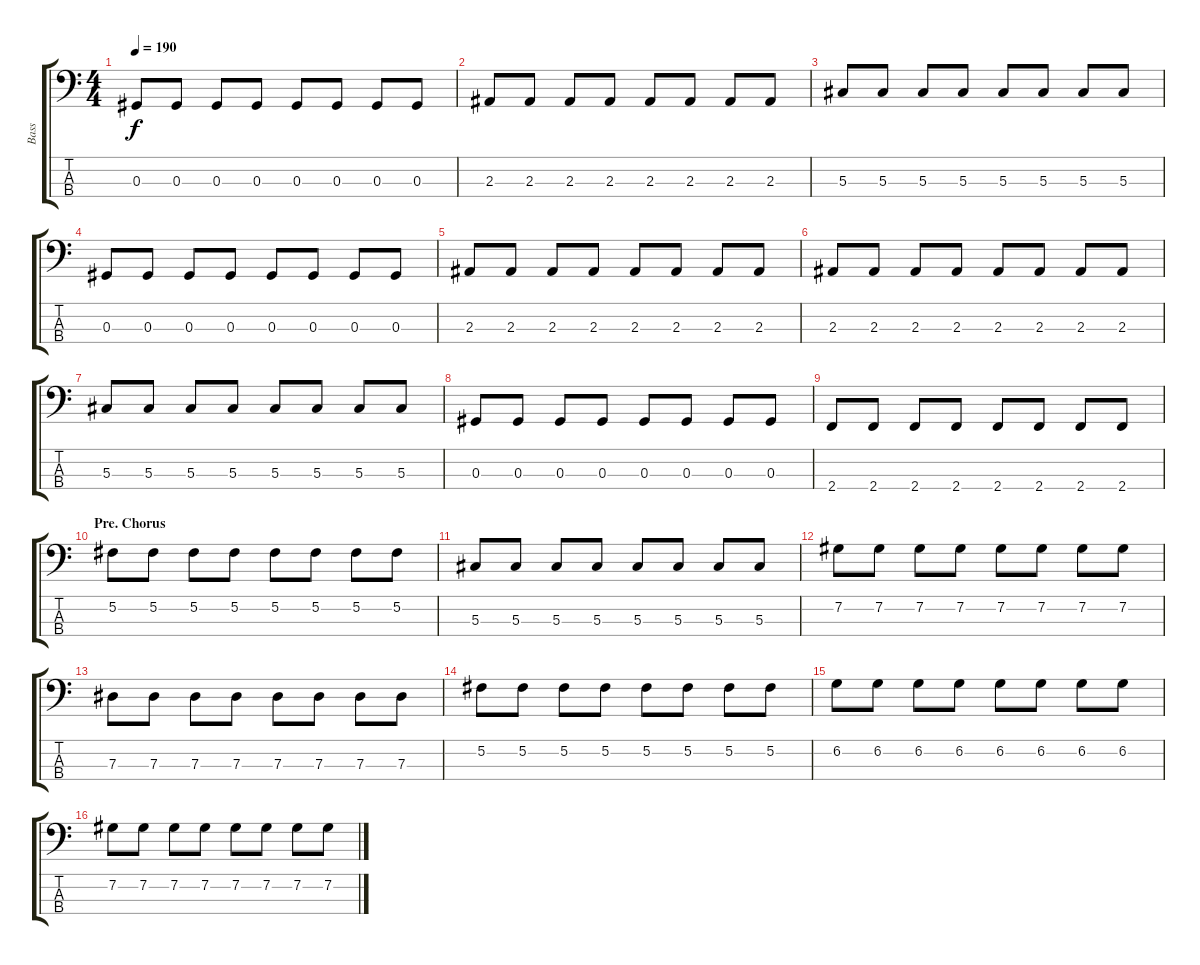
\track ("Bass" "Bass") {instrument electricbassfinger}
\staff {score tabs}
\tuning (Gb2 Db2 Ab1 Eb1) {hide}
\ts (4 4)
\tempo 190
\clef f4
\ks c
0.3.8{dy f} 0.3.8 0.3.8 0.3.8 0.3.8 0.3.8 0.3.8 0.3.8 |
2.3.8 2.3.8 2.3.8 2.3.8 2.3.8 2.3.8 2.3.8 2.3.8 |
5.3.8 5.3.8 5.3.8 5.3.8 5.3.8 5.3.8 5.3.8 5.3.8 |
0.3.8 0.3.8 0.3.8 0.3.8 0.3.8 0.3.8 0.3.8 0.3.8 |
2.3.8 2.3.8 2.3.8 2.3.8 2.3.8 2.3.8 2.3.8 2.3.8 |
2.3.8 2.3.8 2.3.8 2.3.8 2.3.8 2.3.8 2.3.8 2.3.8 |
5.3.8 5.3.8 5.3.8 5.3.8 5.3.8 5.3.8 5.3.8 5.3.8 |
0.3.8 0.3.8 0.3.8 0.3.8 0.3.8 0.3.8 0.3.8 0.3.8 |
2.4.8 2.4.8 2.4.8 2.4.8 2.4.8 2.4.8 2.4.8 2.4.8 |
\section ("" "Pre. Chorus")
5.2.8 5.2.8 5.2.8 5.2.8 5.2.8 5.2.8 5.2.8 5.2.8 |
5.3.8 5.3.8 5.3.8 5.3.8 5.3.8 5.3.8 5.3.8 5.3.8 |
7.2.8 7.2.8 7.2.8 7.2.8 7.2.8 7.2.8 7.2.8 7.2.8 |
7.3.8 7.3.8 7.3.8 7.3.8 7.3.8 7.3.8 7.3.8 7.3.8 |
5.2.8 5.2.8 5.2.8 5.2.8 5.2.8 5.2.8 5.2.8 5.2.8 |
6.2.8 6.2.8 6.2.8 6.2.8 6.2.8 6.2.8 6.2.8 6.2.8 |
7.2.8 7.2.8 7.2.8 7.2.8 7.2.8 7.2.8 7.2.8 7.2.8
